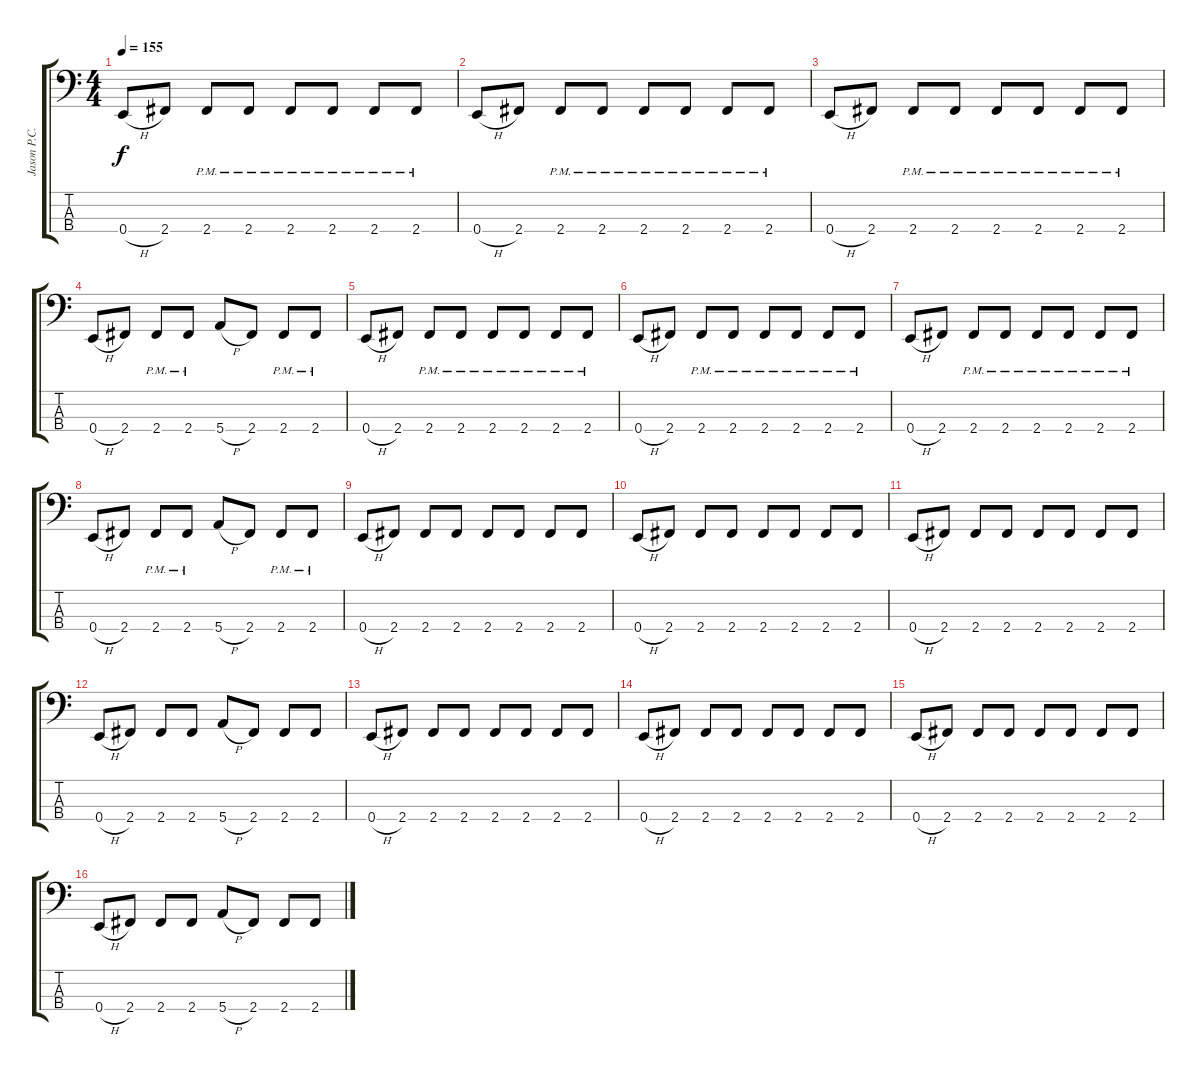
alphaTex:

\track ("Jason P.C." "Jason P.C.") {instrument electricbasspick}
\staff {score tabs}
\tuning (G2 D2 A1 E1) {hide}
\ts (4 4)
\tempo 155
\clef f4
\ks c
0.4{h}.8{dy f} 2.4.8 2.4{pm}.8 2.4{pm}.8 2.4{pm}.8 2.4{pm}.8 2.4{pm}.8 2.4{pm}.8 |
0.4{h}.8 2.4.8 2.4{pm}.8 2.4{pm}.8 2.4{pm}.8 2.4{pm}.8 2.4{pm}.8 2.4{pm}.8 |
0.4{h}.8 2.4.8 2.4{pm}.8 2.4{pm}.8 2.4{pm}.8 2.4{pm}.8 2.4{pm}.8 2.4{pm}.8 |
0.4{h}.8 2.4.8 2.4{pm}.8 2.4{pm}.8 5.4{h}.8 2.4.8 2.4{pm}.8 2.4{pm}.8 |
0.4{h}.8 2.4.8 2.4{pm}.8 2.4{pm}.8 2.4{pm}.8 2.4{pm}.8 2.4{pm}.8 2.4{pm}.8 |
0.4{h}.8 2.4.8 2.4{pm}.8 2.4{pm}.8 2.4{pm}.8 2.4{pm}.8 2.4{pm}.8 2.4{pm}.8 |
0.4{h}.8 2.4.8 2.4{pm}.8 2.4{pm}.8 2.4{pm}.8 2.4{pm}.8 2.4{pm}.8 2.4{pm}.8 |
0.4{h}.8 2.4.8 2.4{pm}.8 2.4{pm}.8 5.4{h}.8 2.4.8 2.4{pm}.8 2.4{pm}.8 |
0.4{h}.8 2.4.8 2.4.8 2.4.8 2.4.8 2.4.8 2.4.8 2.4.8 |
0.4{h}.8 2.4.8 2.4.8 2.4.8 2.4.8 2.4.8 2.4.8 2.4.8 |
0.4{h}.8 2.4.8 2.4.8 2.4.8 2.4.8 2.4.8 2.4.8 2.4.8 |
0.4{h}.8 2.4.8 2.4.8 2.4.8 5.4{h}.8 2.4.8 2.4.8 2.4.8 |
0.4{h}.8 2.4.8 2.4.8 2.4.8 2.4.8 2.4.8 2.4.8 2.4.8 |
0.4{h}.8 2.4.8 2.4.8 2.4.8 2.4.8 2.4.8 2.4.8 2.4.8 |
0.4{h}.8 2.4.8 2.4.8 2.4.8 2.4.8 2.4.8 2.4.8 2.4.8 |
0.4{h}.8 2.4.8 2.4.8 2.4.8 5.4{h}.8 2.4.8 2.4.8 2.4.8
